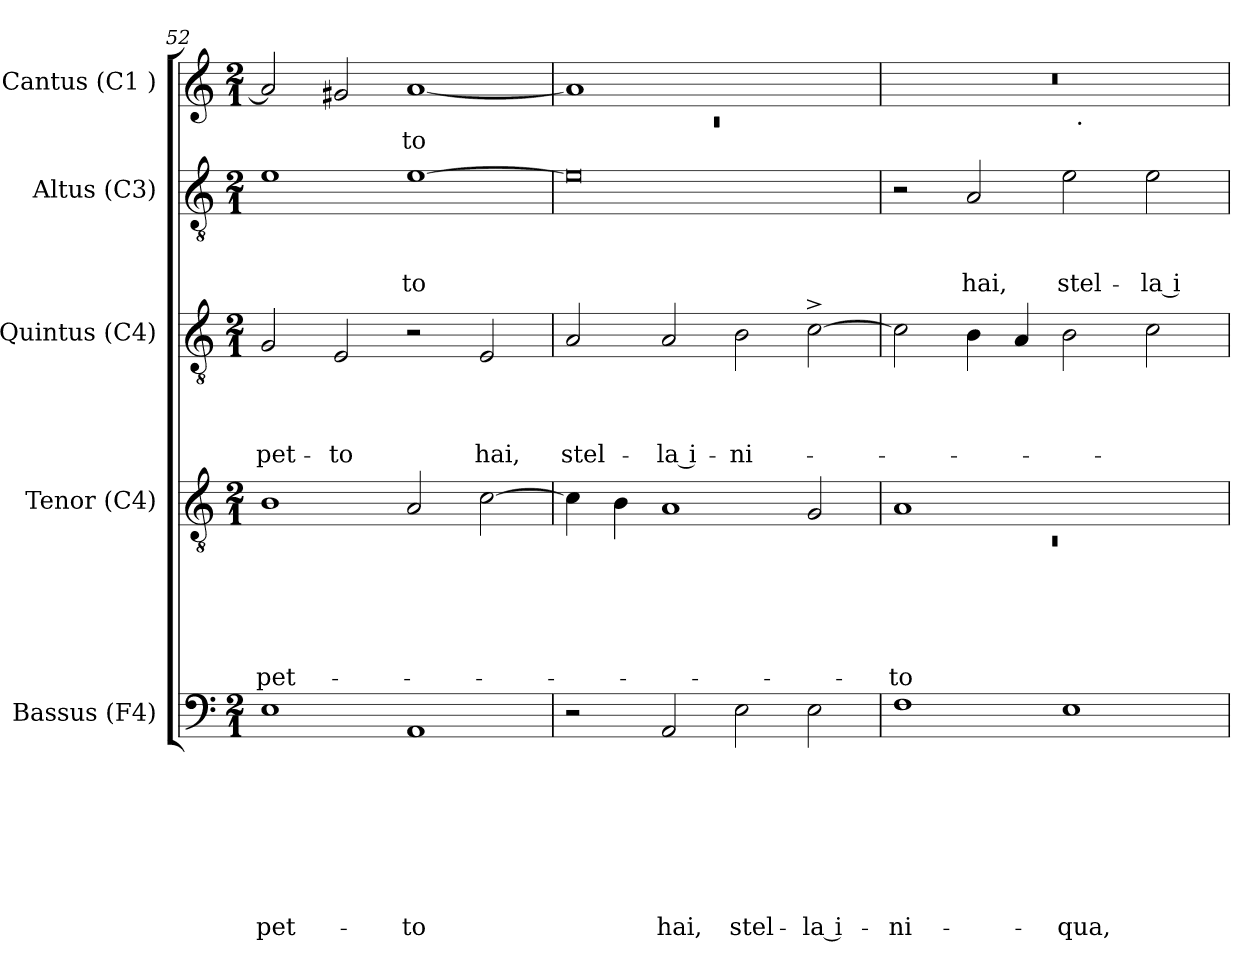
**kern	**text	**text	**text	**text	**text	**text	**text	**text	**kern	**text	**text	**text	**text	**text	**text	**kern	**text	**text	**text	**text	**kern	**text	**text	**text	**kern	**text
*part5	*part5	*part5	*part5	*part5	*part5	*part5	*part5	*part5	*part4	*part4	*part4	*part4	*part4	*part4	*part4	*part3	*part3	*part3	*part3	*part3	*part2	*part2	*part2	*part2	*part1	*part1
*staff5	*staff5	*staff5	*staff5	*staff5	*staff5	*staff5	*staff5	*staff5	*staff4	*staff4	*staff4	*staff4	*staff4	*staff4	*staff4	*staff3	*staff3	*staff3	*staff3	*staff3	*staff2	*staff2	*staff2	*staff2	*staff1	*staff1
*I"Bassus (F4)	*	*	*	*	*	*	*	*	*I"Tenor (C4)	*	*	*	*	*	*	*I"Quintus (C4)	*	*	*	*	*I"Altus (C3)	*	*	*	*I"Cantus (C1 )	*
*I'B.	*	*	*	*	*	*	*	*	*I'T.	*	*	*	*	*	*	*I'Q.	*	*	*	*	*I'A.	*	*	*	*I'C.	*
*clefF4	*	*	*	*	*	*	*	*	*clefGv2	*	*	*	*	*	*	*clefGv2	*	*	*	*	*clefGv2	*	*	*	*clefG2	*
*k[]	*	*	*	*	*	*	*	*	*k[]	*	*	*	*	*	*	*k[]	*	*	*	*	*k[]	*	*	*	*k[]	*
*C:	*	*	*	*	*	*	*	*	*C:	*	*	*	*	*	*	*C:	*	*	*	*	*C:	*	*	*	*C:	*
*M2/1	*	*	*	*	*	*	*	*	*M2/1	*	*	*	*	*	*	*M2/1	*	*	*	*	*M2/1	*	*	*	*M2/1	*
=52	=52	=52	=52	=52	=52	=52	=52	=52	=52	=52	=52	=52	=52	=52	=52	=52	=52	=52	=52	=52	=52	=52	=52	=52	=52	=52
!	!	!	!	!	!	!	!	!LO:LY:b	!	!	!	!	!	!	!LO:LY:b	!	!	!	!	!LO:LY:b	!	!	!	!	!	!
1E	.	.	.	.	.	.	.	pet-	1B	.	.	.	.	.	pet-	2G/	.	.	.	pet-	1e	.	.	.	2a/]	.
!	!	!	!	!	!	!	!	!	!	!	!	!	!	!	!	!	!	!	!	!LO:LY:b	!	!	!	!	!	!
.	.	.	.	.	.	.	.	.	.	.	.	.	.	.	.	2E/	.	.	.	-to	.	.	.	.	2g#/	.
!	!	!	!	!	!	!	!	!LO:LY:b	!	!	!	!	!	!	!	!	!	!	!	!	!	!	!	!LO:LY:b	!	!LO:LY:b
1AA	.	.	.	.	.	.	.	-to	2A/	.	.	.	.	.	.	2r	.	.	.	.	[>1e	.	.	-to	[<1a	-to
!	!	!	!	!	!	!	!	!	!	!	!	!	!	!	!	!	!	!	!	!LO:LY:b	!	!	!	!	!	!
.	.	.	.	.	.	.	.	.	[>2c\	.	.	.	.	.	.	2E/	.	.	.	hai,	.	.	.	.	.	.
=53	=53	=53	=53	=53	=53	=53	=53	=53	=53	=53	=53	=53	=53	=53	=53	=53	=53	=53	=53	=53	=53	=53	=53	=53	=53	=53
*	*	*	*	*	*	*	*	*	*	*	*	*	*	*	*	*	*	*	*	*	*	*	*	*	*^	*
!	!	!	!	!	!	!	!	!	!	!	!	!	!	!	!	!	!	!	!	!LO:LY:b	!	!	!	!	!	!LO:N:vis=1	!
2r	.	.	.	.	.	.	.	.	4c\]	.	.	.	.	.	.	2A/	.	.	.	stel-	0e]	.	.	.	1a]	0rc	.
.	.	.	.	.	.	.	.	.	4B\	.	.	.	.	.	.	.	.	.	.	.	.	.	.	.	.	.	.
!	!	!	!	!	!	!	!	!LO:LY:b	!	!	!	!	!	!	!	!	!	!	!	!LO:LY:b:rj	!	!	!	!	!	!	!
2AA/	.	.	.	.	.	.	.	hai,	1A	.	.	.	.	.	.	2A/	.	.	.	-la i-	.	.	.	.	.	.	.
!	!	!	!	!	!	!	!	!LO:LY:b	!	!	!	!	!	!	!	!	!	!	!	!LO:LY:b	!	!	!	!	!	!	!
2E\	.	.	.	.	.	.	.	stel-	.	.	.	.	.	.	.	2B\	.	.	.	-ni-	.	.	.	.	1ryy	.	.
!	!	!	!	!	!	!	!	!LO:LY:b:rj	!	!	!	!	!	!	!	!	!	!	!	!	!	!	!	!	!	!	!
2E\	.	.	.	.	.	.	.	-la i-	2G/	.	.	.	.	.	.	[<2c^>\	.	.	.	.	.	.	.	.	.	.	.
!!LO:LB:g=z	!!
=54	=54	=54	=54	=54	=54	=54	=54	=54	=54	=54	=54	=54	=54	=54	=54	=54	=54	=54	=54	=54	=54	=54	=54	=54	=54	=54	=54
*	*	*	*	*	*	*	*	*	*^	*	*	*	*	*	*	*	*	*	*	*	*	*	*	*	*	*	*
!	!	!	!	!	!	!	!	!LO:LY:b	!	!LO:N:vis=1	!	!	!	!	!	!LO:LY:b:rj	!	!	!	!	!	!	!	!	!	!	!	!
1F	.	.	.	.	.	.	.	-ni-	1A	0rC	.	.	.	.	.	-to	2c\]	.	.	.	.	2r	.	.	.	0r	1ryy	.
!	!	!	!	!	!	!	!	!	!	!	!	!	!	!	!	!	!	!	!	!	!	!	!	!	!LO:LY:b	!	!	!
.	.	.	.	.	.	.	.	.	.	.	.	.	.	.	.	.	4B\	.	.	.	.	2A/	.	.	hai,	.	.	.
.	.	.	.	.	.	.	.	.	.	.	.	.	.	.	.	.	4A/	.	.	.	.	.	.	.	.	.	.	.
!	!	!	!	!	!	!	!	!LO:LY:b	!	!	!	!	!	!	!	!	!	!	!	!	!	!	!	!	!LO:LY:b	!	!	!
1E	.	.	.	.	.	.	.	-qua,	1ryy	.	.	.	.	.	.	.	2B\	.	.	.	.	2e\	.	.	stel-	.	32ryy	.
!	!	!	!	!	!	!	!	!	!	!	!	!	!	!	!	!	!	!	!	!	!	!	!	!	!	!	!LO:TX:b:t=.	!
.	.	.	.	.	.	.	.	.	.	.	.	.	.	.	.	.	.	.	.	.	.	.	.	.	.	.	2ryy	.
!	!	!	!	!	!	!	!	!	!	!	!	!	!	!	!	!	!	!	!	!	!	!	!	!	!LO:LY:b:rj	!	!	!
.	.	.	.	.	.	.	.	.	.	.	.	.	.	.	.	.	2c\	.	.	.	.	2e\	.	.	-la i-	.	.	.
.	.	.	.	.	.	.	.	.	.	.	.	.	.	.	.	.	.	.	.	.	.	.	.	.	.	.	4...ryy	.
*	*	*	*	*	*	*	*	*	*v	*v	*	*	*	*	*	*	*	*	*	*	*	*	*	*	*	*v	*v	*
=	=	=	=	=	=	=	=	=	=	=	=	=	=	=	=	=	=	=	=	=	=	=	=	=	=	=
*-	*-	*-	*-	*-	*-	*-	*-	*-	*-	*-	*-	*-	*-	*-	*-	*-	*-	*-	*-	*-	*-	*-	*-	*-	*-	*-
